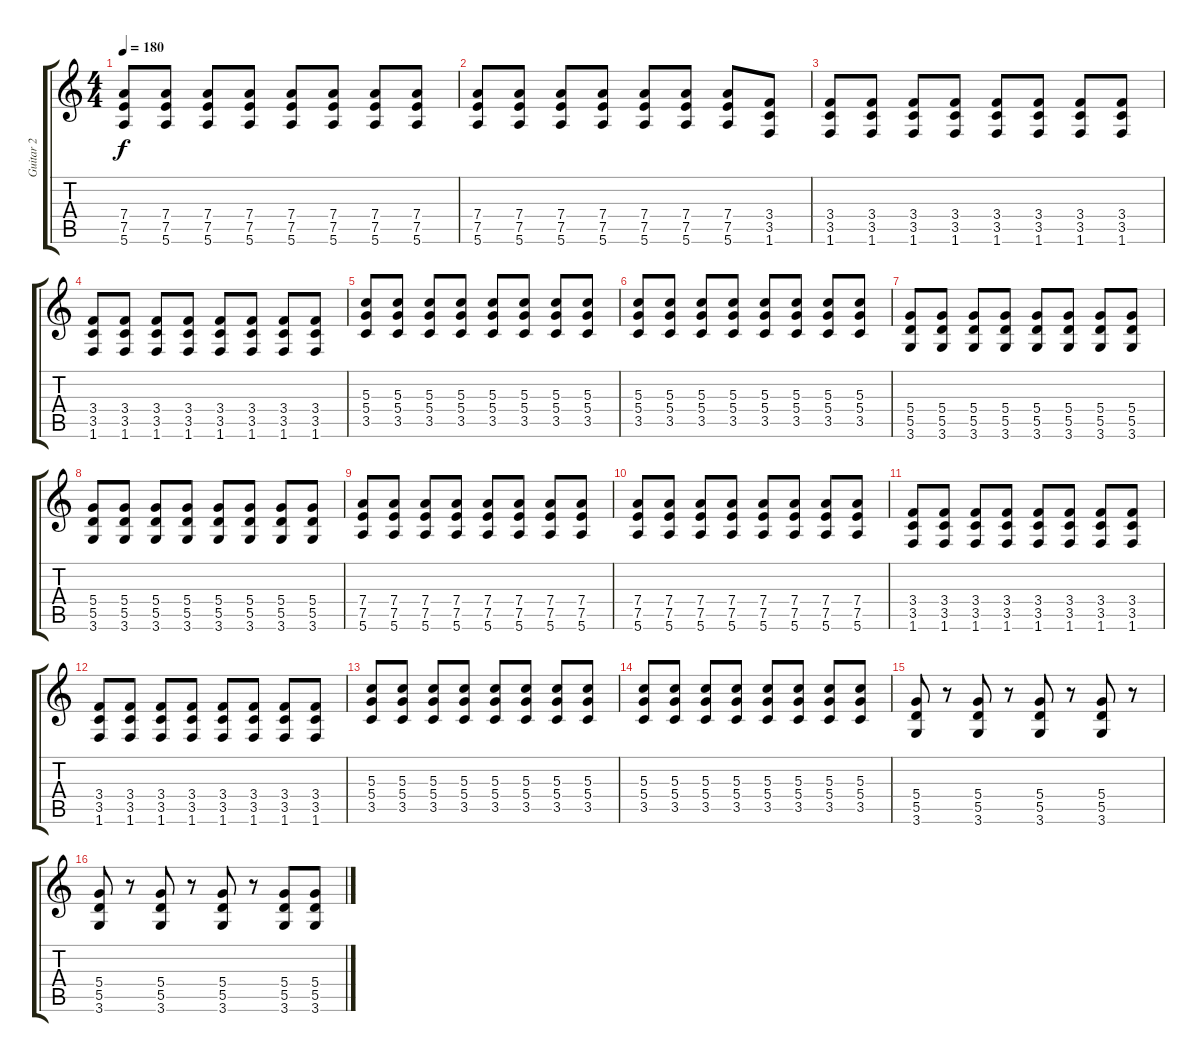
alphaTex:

\track ("Guitar 2" "Guitar 2") {instrument distortionguitar}
\staff {score tabs}
\tuning (E4 B3 G3 D3 A2 E2) {hide}
\ts (4 4)
\tempo 180
\clef g2
\ks c
(7.4 7.5 5.6).8{dy f} (7.4 7.5 5.6).8 (7.4 7.5 5.6).8 (7.4 7.5 5.6).8 (7.4 7.5 5.6).8 (7.4 7.5 5.6).8 (7.4 7.5 5.6).8 (7.4 7.5 5.6).8 |
(7.4 7.5 5.6).8 (7.4 7.5 5.6).8 (7.4 7.5 5.6).8 (7.4 7.5 5.6).8 (7.4 7.5 5.6).8 (7.4 7.5 5.6).8 (7.4 7.5 5.6).8 (3.4 3.5 1.6).8 |
(3.4 3.5 1.6).8 (3.4 3.5 1.6).8 (3.4 3.5 1.6).8 (3.4 3.5 1.6).8 (3.4 3.5 1.6).8 (3.4 3.5 1.6).8 (3.4 3.5 1.6).8 (3.4 3.5 1.6).8 |
(3.4 3.5 1.6).8 (3.4 3.5 1.6).8 (3.4 3.5 1.6).8 (3.4 3.5 1.6).8 (3.4 3.5 1.6).8 (3.4 3.5 1.6).8 (3.4 3.5 1.6).8 (3.4 3.5 1.6).8 |
(5.3 5.4 3.5).8 (5.3 5.4 3.5).8 (5.3 5.4 3.5).8 (5.3 5.4 3.5).8 (5.3 5.4 3.5).8 (5.3 5.4 3.5).8 (5.3 5.4 3.5).8 (5.3 5.4 3.5).8 |
(5.3 5.4 3.5).8 (5.3 5.4 3.5).8 (5.3 5.4 3.5).8 (5.3 5.4 3.5).8 (5.3 5.4 3.5).8 (5.3 5.4 3.5).8 (5.3 5.4 3.5).8 (5.3 5.4 3.5).8 |
(5.4 5.5 3.6).8 (5.4 5.5 3.6).8 (5.4 5.5 3.6).8 (5.4 5.5 3.6).8 (5.4 5.5 3.6).8 (5.4 5.5 3.6).8 (5.4 5.5 3.6).8 (5.4 5.5 3.6).8 |
(5.4 5.5 3.6).8 (5.4 5.5 3.6).8 (5.4 5.5 3.6).8 (5.4 5.5 3.6).8 (5.4 5.5 3.6).8 (5.4 5.5 3.6).8 (5.4 5.5 3.6).8 (5.4 5.5 3.6).8 |
(7.4 7.5 5.6).8 (7.4 7.5 5.6).8 (7.4 7.5 5.6).8 (7.4 7.5 5.6).8 (7.4 7.5 5.6).8 (7.4 7.5 5.6).8 (7.4 7.5 5.6).8 (7.4 7.5 5.6).8 |
(7.4 7.5 5.6).8 (7.4 7.5 5.6).8 (7.4 7.5 5.6).8 (7.4 7.5 5.6).8 (7.4 7.5 5.6).8 (7.4 7.5 5.6).8 (7.4 7.5 5.6).8 (7.4 7.5 5.6).8 |
(3.4 3.5 1.6).8 (3.4 3.5 1.6).8 (3.4 3.5 1.6).8 (3.4 3.5 1.6).8 (3.4 3.5 1.6).8 (3.4 3.5 1.6).8 (3.4 3.5 1.6).8 (3.4 3.5 1.6).8 |
(3.4 3.5 1.6).8 (3.4 3.5 1.6).8 (3.4 3.5 1.6).8 (3.4 3.5 1.6).8 (3.4 3.5 1.6).8 (3.4 3.5 1.6).8 (3.4 3.5 1.6).8 (3.4 3.5 1.6).8 |
(5.3 5.4 3.5).8 (5.3 5.4 3.5).8 (5.3 5.4 3.5).8 (5.3 5.4 3.5).8 (5.3 5.4 3.5).8 (5.3 5.4 3.5).8 (5.3 5.4 3.5).8 (5.3 5.4 3.5).8 |
(5.3 5.4 3.5).8 (5.3 5.4 3.5).8 (5.3 5.4 3.5).8 (5.3 5.4 3.5).8 (5.3 5.4 3.5).8 (5.3 5.4 3.5).8 (5.3 5.4 3.5).8 (5.3 5.4 3.5).8 |
(5.4 5.5 3.6).8 r.8 (5.4 5.5 3.6).8 r.8 (5.4 5.5 3.6).8 r.8 (5.4 5.5 3.6).8 r.8 |
(5.4 5.5 3.6).8 r.8 (5.4 5.5 3.6).8 r.8 (5.4 5.5 3.6).8 r.8 (5.4 5.5 3.6).8 (5.4 5.5 3.6).8
